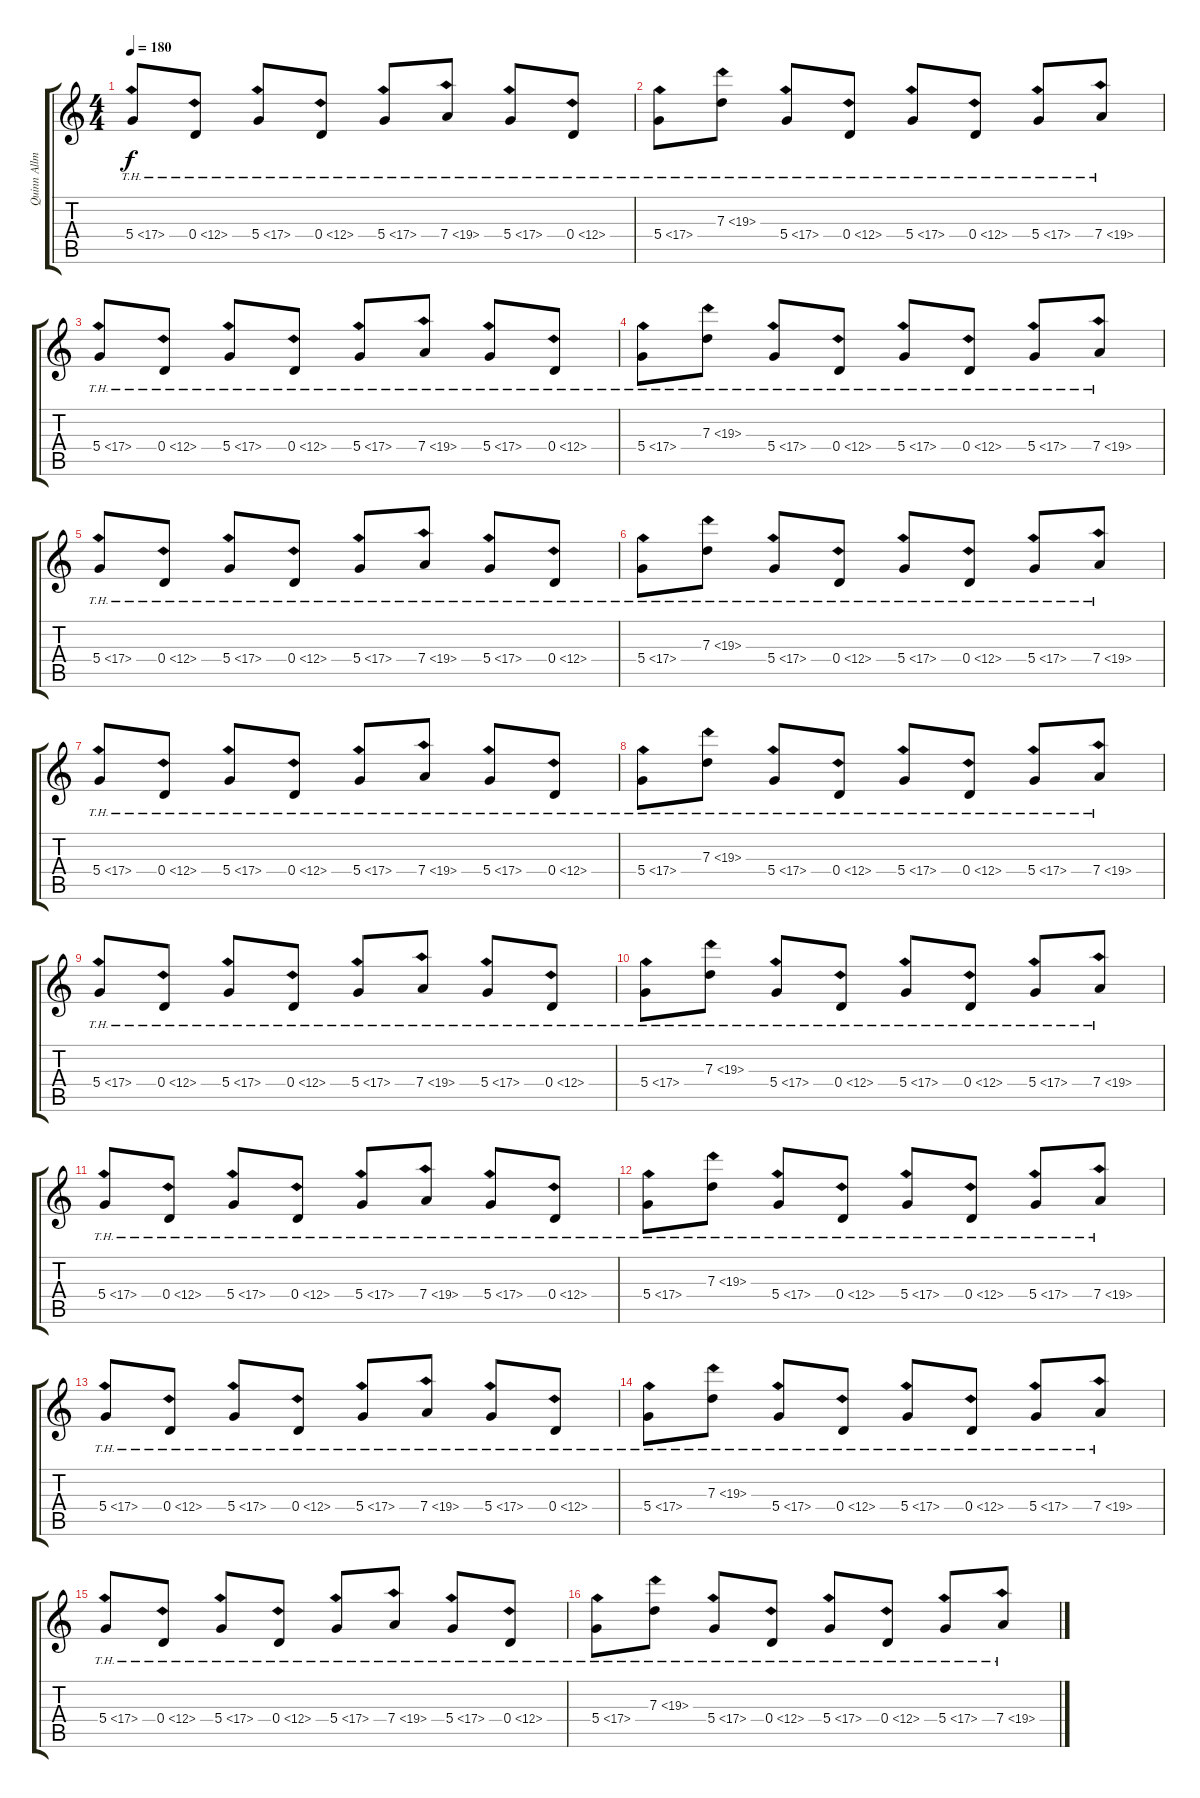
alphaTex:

\track ("Quinn Allman I" "Quinn Allm") {instrument distortionguitar}
\staff {score tabs}
\tuning (E4 B3 G3 D3 A2 D2) {hide}
\ts (4 4)
\tempo 180
\clef g2
\ks c
5.4{th 12}.8{dy f} 0.4{th 12}.8 5.4{th 12}.8 0.4{th 12}.8 5.4{th 12}.8 7.4{th 12}.8 5.4{th 12}.8 0.4{th 12}.8 |
5.4{th 12}.8 7.3{th 12}.8 5.4{th 12}.8 0.4{th 12}.8 5.4{th 12}.8 0.4{th 12}.8 5.4{th 12}.8 7.4{th 12}.8 |
5.4{th 12}.8 0.4{th 12}.8 5.4{th 12}.8 0.4{th 12}.8 5.4{th 12}.8 7.4{th 12}.8 5.4{th 12}.8 0.4{th 12}.8 |
5.4{th 12}.8 7.3{th 12}.8 5.4{th 12}.8 0.4{th 12}.8 5.4{th 12}.8 0.4{th 12}.8 5.4{th 12}.8 7.4{th 12}.8 |
5.4{th 12}.8 0.4{th 12}.8 5.4{th 12}.8 0.4{th 12}.8 5.4{th 12}.8 7.4{th 12}.8 5.4{th 12}.8 0.4{th 12}.8 |
5.4{th 12}.8 7.3{th 12}.8 5.4{th 12}.8 0.4{th 12}.8 5.4{th 12}.8 0.4{th 12}.8 5.4{th 12}.8 7.4{th 12}.8 |
5.4{th 12}.8 0.4{th 12}.8 5.4{th 12}.8 0.4{th 12}.8 5.4{th 12}.8 7.4{th 12}.8 5.4{th 12}.8 0.4{th 12}.8 |
5.4{th 12}.8 7.3{th 12}.8 5.4{th 12}.8 0.4{th 12}.8 5.4{th 12}.8 0.4{th 12}.8 5.4{th 12}.8 7.4{th 12}.8 |
5.4{th 12}.8 0.4{th 12}.8 5.4{th 12}.8 0.4{th 12}.8 5.4{th 12}.8 7.4{th 12}.8 5.4{th 12}.8 0.4{th 12}.8 |
5.4{th 12}.8 7.3{th 12}.8 5.4{th 12}.8 0.4{th 12}.8 5.4{th 12}.8 0.4{th 12}.8 5.4{th 12}.8 7.4{th 12}.8 |
5.4{th 12}.8 0.4{th 12}.8 5.4{th 12}.8 0.4{th 12}.8 5.4{th 12}.8 7.4{th 12}.8 5.4{th 12}.8 0.4{th 12}.8 |
5.4{th 12}.8 7.3{th 12}.8 5.4{th 12}.8 0.4{th 12}.8 5.4{th 12}.8 0.4{th 12}.8 5.4{th 12}.8 7.4{th 12}.8 |
5.4{th 12}.8 0.4{th 12}.8 5.4{th 12}.8 0.4{th 12}.8 5.4{th 12}.8 7.4{th 12}.8 5.4{th 12}.8 0.4{th 12}.8 |
5.4{th 12}.8 7.3{th 12}.8 5.4{th 12}.8 0.4{th 12}.8 5.4{th 12}.8 0.4{th 12}.8 5.4{th 12}.8 7.4{th 12}.8 |
5.4{th 12}.8 0.4{th 12}.8 5.4{th 12}.8 0.4{th 12}.8 5.4{th 12}.8 7.4{th 12}.8 5.4{th 12}.8 0.4{th 12}.8 |
5.4{th 12}.8 7.3{th 12}.8 5.4{th 12}.8 0.4{th 12}.8 5.4{th 12}.8 0.4{th 12}.8 5.4{th 12}.8 7.4{th 12}.8
